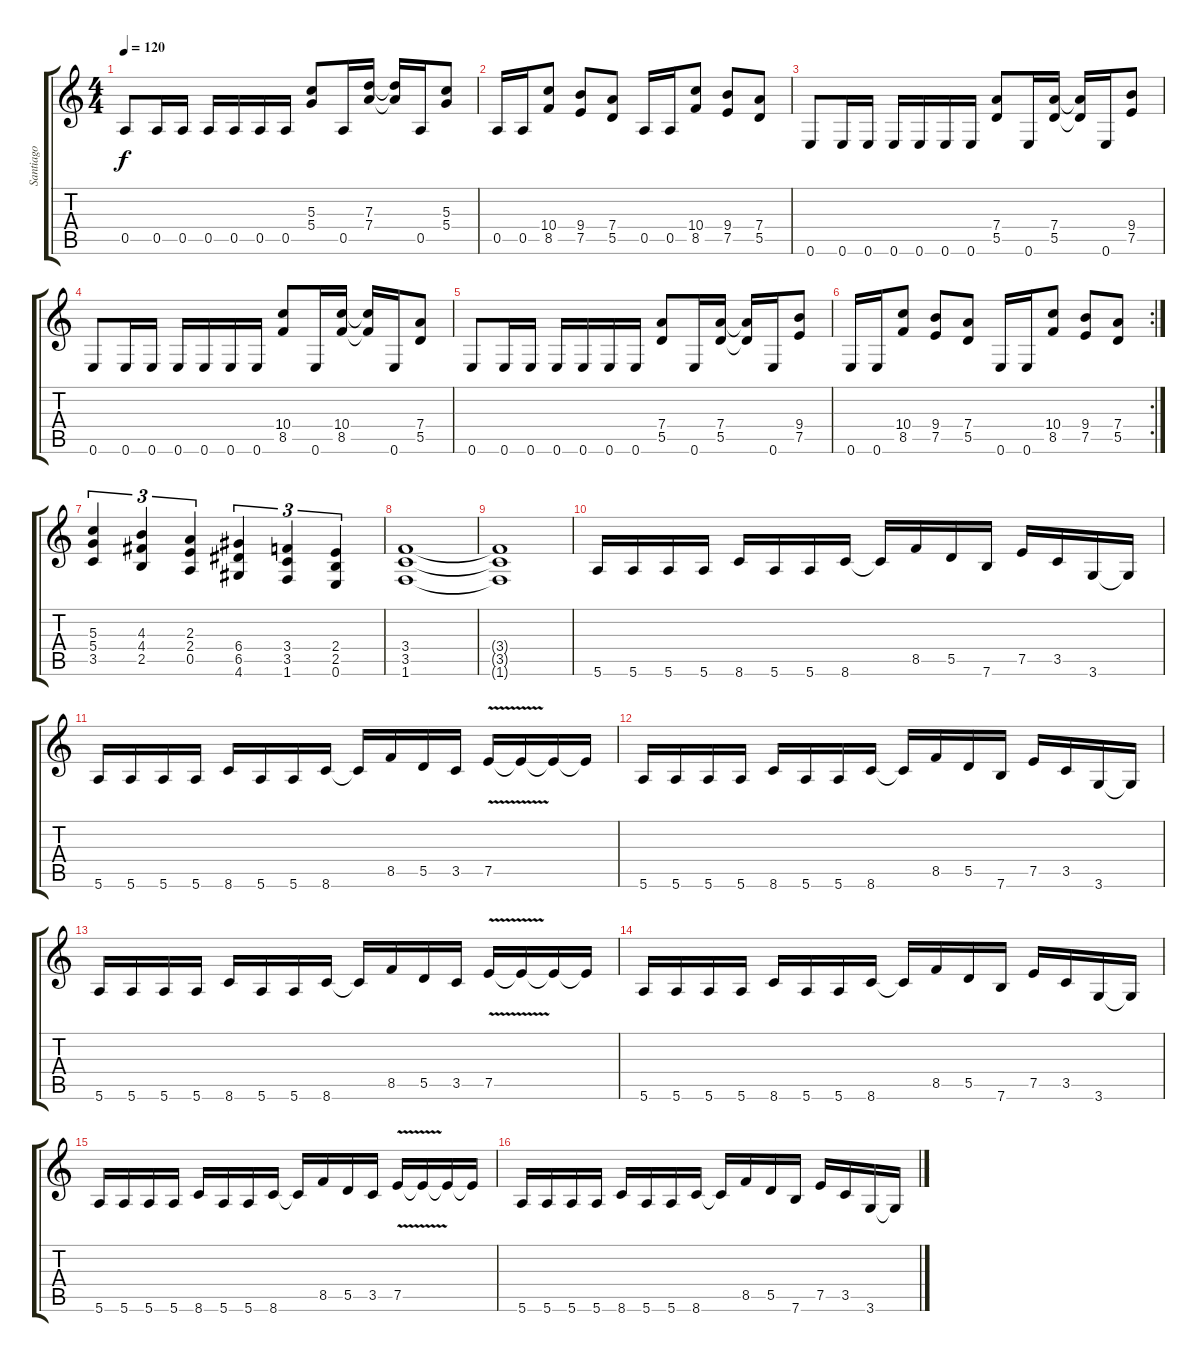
\track ("Santiago" "Santiago") {instrument distortionguitar}
\staff {score tabs}
\tuning (E4 B3 G3 D3 A2 E2) {hide}
\ts (4 4)
\tempo 120
\clef g2
\ks c
0.5.8{dy f} 0.5.16 0.5.16 0.5.16 0.5.16 0.5.16 0.5.16 (5.3 5.4).8 0.5.16 (7.3 7.4).16 (7.3{t} 7.4{t}).16 0.5.16 (5.3 5.4).8 |
0.5.16 0.5.16 (10.4 8.5).8 (9.4 7.5).8 (7.4 5.5).8 0.5.16 0.5.16 (10.4 8.5).8 (9.4 7.5).8 (7.4 5.5).8 |
0.6.8 0.6.16 0.6.16 0.6.16 0.6.16 0.6.16 0.6.16 (7.4 5.5).8 0.6.16 (7.4 5.5).16 (7.4{t} 5.5{t}).16 0.6.16 (9.4 7.5).8 |
0.6.8 0.6.16 0.6.16 0.6.16 0.6.16 0.6.16 0.6.16 (10.4 8.5).8 0.6.16 (10.4 8.5).16 (10.4{t} 8.5{t}).16 0.6.16 (7.4 5.5).8 |
0.6.8 0.6.16 0.6.16 0.6.16 0.6.16 0.6.16 0.6.16 (7.4 5.5).8 0.6.16 (7.4 5.5).16 (7.4{t} 5.5{t}).16 0.6.16 (9.4 7.5).8 |
\rc 2
0.6.16 0.6.16 (10.4 8.5).8 (9.4 7.5).8 (7.4 5.5).8 0.6.16 0.6.16 (10.4 8.5).8 (9.4 7.5).8 (7.4 5.5).8 |
(5.3 5.4 3.5).4{tu (3 2)} (4.3 4.4 2.5).4{tu (3 2)} (2.3 2.4 0.5).4{tu (3 2)} (6.4 6.5 4.6).4{tu (3 2)} (3.4 3.5 1.6).4{tu (3 2)} (2.4 2.5 0.6).4{tu (3 2)} |
(3.4 3.5 1.6).1 |
(3.4{t} 3.5{t} 1.6{t}).1 |
5.6.16 5.6.16 5.6.16 5.6.16 8.6.16 5.6.16 5.6.16 8.6.16 8.6{t}.16 8.5.16 5.5.16 7.6.16 7.5.16 3.5.16 3.6.16 3.6{t}.16 |
5.6.16 5.6.16 5.6.16 5.6.16 8.6.16 5.6.16 5.6.16 8.6.16 8.6{t}.16 8.5.16 5.5.16 3.5.16 7.5{v}.16 7.5{t}.16 7.5{t}.16 7.5{t}.16 |
5.6.16 5.6.16 5.6.16 5.6.16 8.6.16 5.6.16 5.6.16 8.6.16 8.6{t}.16 8.5.16 5.5.16 7.6.16 7.5.16 3.5.16 3.6.16 3.6{t}.16 |
5.6.16 5.6.16 5.6.16 5.6.16 8.6.16 5.6.16 5.6.16 8.6.16 8.6{t}.16 8.5.16 5.5.16 3.5.16 7.5{v}.16 7.5{t}.16 7.5{t}.16 7.5{t}.16 |
5.6.16 5.6.16 5.6.16 5.6.16 8.6.16 5.6.16 5.6.16 8.6.16 8.6{t}.16 8.5.16 5.5.16 7.6.16 7.5.16 3.5.16 3.6.16 3.6{t}.16 |
5.6.16 5.6.16 5.6.16 5.6.16 8.6.16 5.6.16 5.6.16 8.6.16 8.6{t}.16 8.5.16 5.5.16 3.5.16 7.5{v}.16 7.5{t}.16 7.5{t}.16 7.5{t}.16 |
5.6.16 5.6.16 5.6.16 5.6.16 8.6.16 5.6.16 5.6.16 8.6.16 8.6{t}.16 8.5.16 5.5.16 7.6.16 7.5.16 3.5.16 3.6.16 3.6{t}.16
